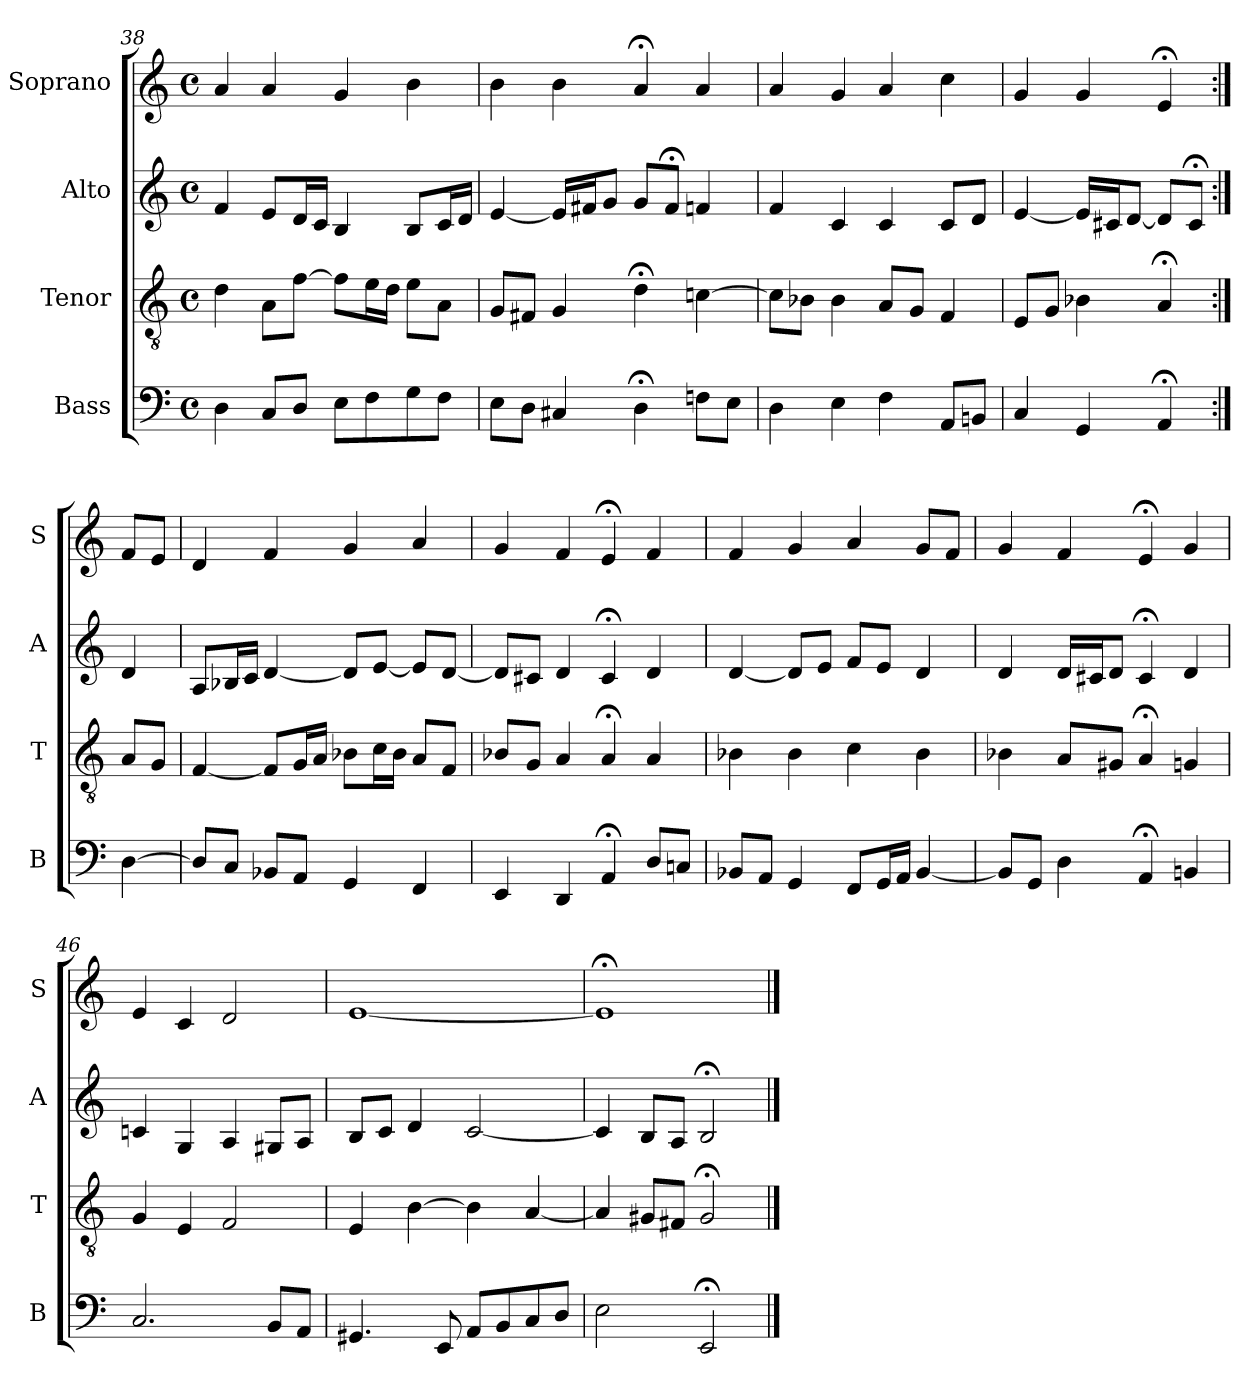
**kern	**kern	**kern	**kern
*part4	*part3	*part2	*part1
*staff4	*staff3	*staff2	*staff1
*I"Bass	*I"Tenor	*I"Alto	*I"Soprano
*I'B	*I'T	*I'A	*I'S
*clefF4	*clefGv2	*clefG2	*clefG2
*k[]	*k[]	*k[]	*k[]
*E:phr	*E:phr	*E:phr	*E:phr
*M4/4	*M4/4	*M4/4	*M4/4
*met(c)	*met(c)	*met(c)	*met(c)
=38	=38	=38	=38
4D	4d	4f	4a
8CL	8AL	8eL	4a
8DJ	[8fJ	16dL	.
.	.	16cJJ	.
8EL	8fL]	4B	4g
8F	16eL	.	.
.	16dJJ	.	.
8G	8eL	8BL	4b
8FJ	8AJ	16cL	.
.	.	16dJJ	.
=39	=39	=39	=39
8EL	8GL	[4e	4b
8DJ	8F#XJ	.	.
4C#Xi	4Gi	16eLL]	4b
.	.	16f#XJ	.
.	.	8gJ	.
4D;<i	4d;<i	8gL	4a;<
.	.	8f#;<J	.
8FnL	[4cn	4fn	4a
8EJ	.	.	.
=40	=40	=40	=40
4D	8cL]	4f	4a
.	8B-XJ	.	.
4E	4B-	4c	4g
4F	8AL	4c	4a
.	8GJ	.	.
8AAL	4F	8cL	4cc
8BBnJ	.	8dJ	.
=41	=41	=41	=41
4C	8EL	[4e	4g
.	8GJ	.	.
4GG	4B-X	16eLL]	4g
.	.	16c#XJ	.
.	.	[8dJ	.
4AA;<	4A;<	8dL]	4e;<
.	.	8c#;<J	.
=:|!	=:|!	=:|!	=:|!
[4D	8AL	4d	8fL
.	8GJ	.	8eJ
=42	=42	=42	=42
8DL]	[4F	8AL	4d
8CJ	.	16B-XL	.
.	.	16cJJ	.
8BB-XL	8FL]	[4d	4f
8AAJ	16GL	.	.
.	16AJJ	.	.
4GG	8B-XL	8dL]	4g
.	16cL	[8eJ	.
.	16B-JJ	.	.
4FF	8AL	8eL]	4a
.	8FJ	[8dJ	.
=43	=43	=43	=43
4EE	8B-XL	8dL]	4g
.	8GJ	8c#XJ	.
4DD	4A	4d	4f
4AA;<	4A;<	4c#;<	4e;<
8DL	4A	4d	4f
8CnJ	.	.	.
=44	=44	=44	=44
8BB-XL	4B-X	[4d	4f
8AAJ	.	.	.
4GG	4B-	8dL]	4g
.	.	8eJ	.
8FFL	4c	8fL	4a
16GGL	.	8eJ	.
16AAJJ	.	.	.
[4BB-	4B-	4d	8gL
.	.	.	8fJ
=45	=45	=45	=45
8BB-L]	4B-X	4d	4g
8GGJ	.	.	.
4D	8AL	16dLL	4f
.	.	16c#XJ	.
.	8G#XJ	8dJ	.
4AA;<	4A;<	4c#;<	4e;<
4BBn	4Gn	4d	4g
=46	=46	=46	=46
2.C	4G	4cn	4e
.	4E	4G	4c
.	2F	4A	2d
8BBL	.	8G#XL	.
8AAJ	.	8AJ	.
=47	=47	=47	=47
4.GG#X	4E	8BL	[1e
.	.	8cJ	.
.	[4B	4d	.
8EE	.	.	.
8AAL	4B]	[2c	.
8BB	.	.	.
8C	[4A	.	.
8DJ	.	.	.
=48	=48	=48	=48
2E	4A]	4c]	1e;<]
.	8G#XL	8BL	.
.	8F#XJ	8AJ	.
2EE;<	2G#;<	2B;<	.
==	==	==	==
*-	*-	*-	*-
